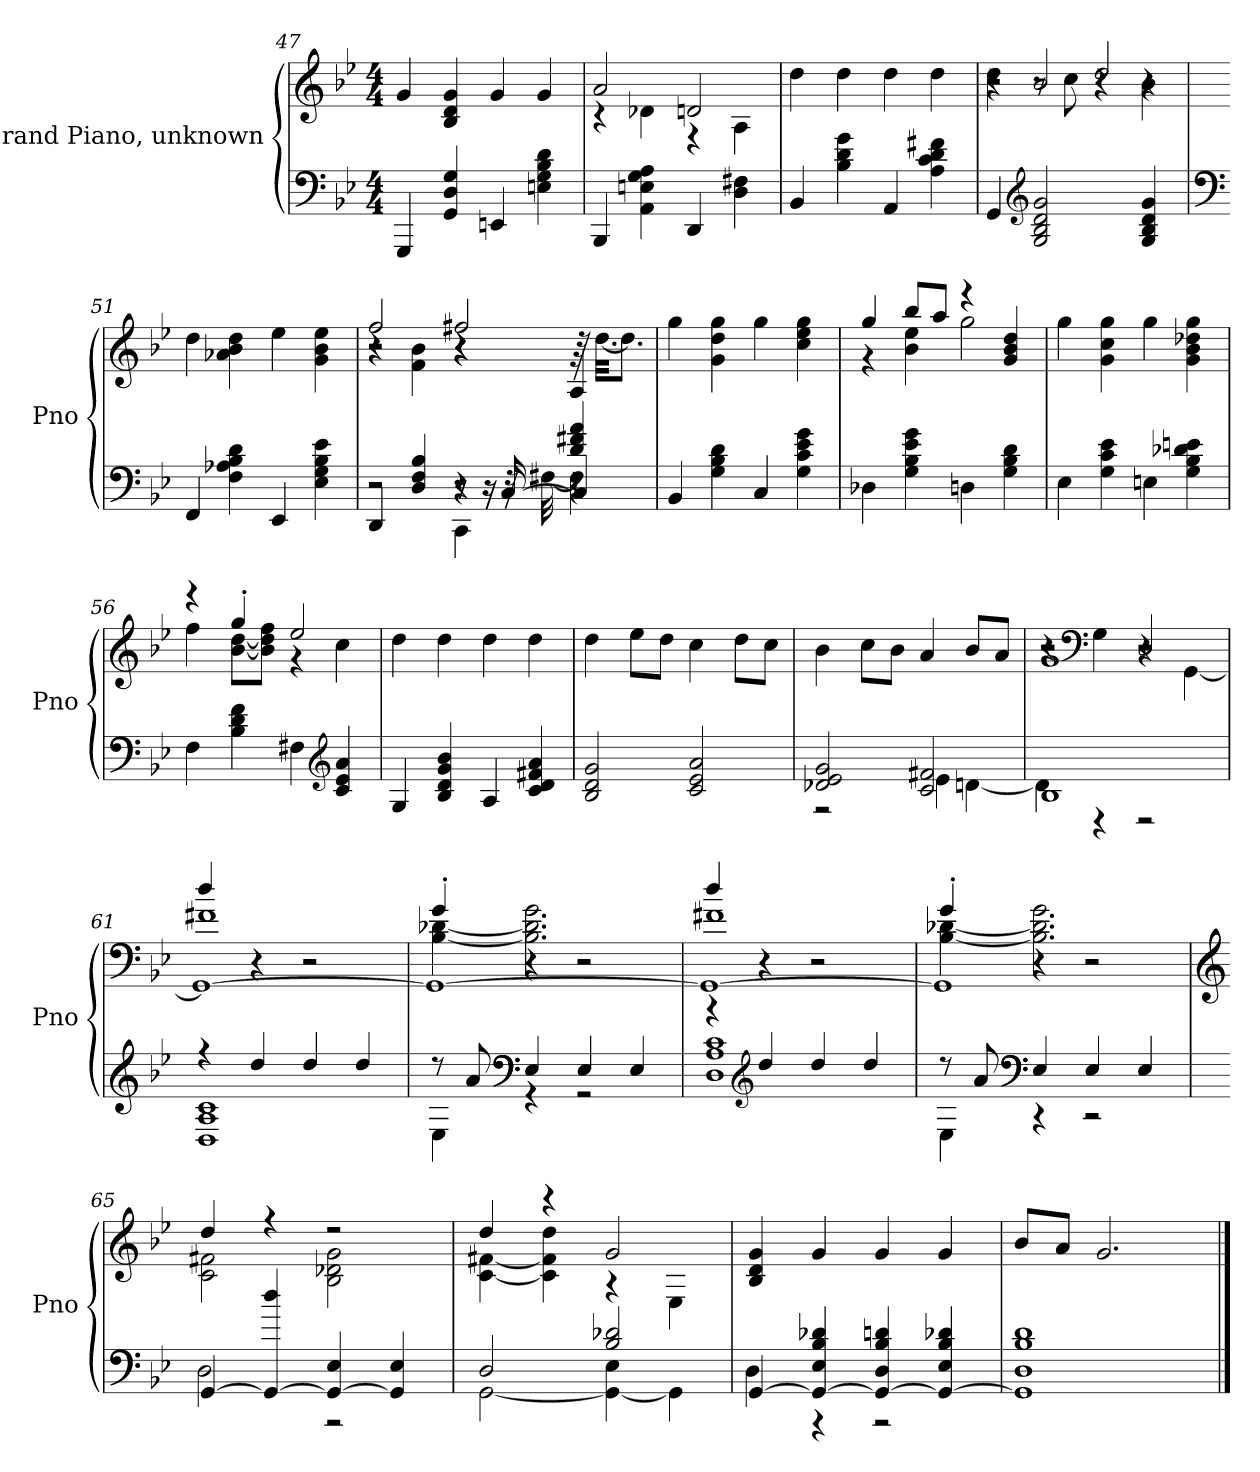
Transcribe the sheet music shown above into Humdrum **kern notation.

**kern	**kern
*part1	*part1
*staff2	*staff1
*I"Grand Piano, unknown	*
*I'Pno	*
*clefF4	*clefG2
*k[b-e-]	*k[b-e-]
*M4/4	*M4/4
=47	=47
4GGG/	4g/
4GG/ 4D/ 4G/	4B-/ 4d/ 4g/
4EEn/	4g/
4En\ 4G\ 4B-\ 4d\	4g/
=48	=48
*	*^
4BBB-/	2a/	4r
4AA\ 4En\ 4G\ 4A\	.	4d-X\
4DD/	2dn/	4r
4D\ 4F#X\	.	4A\
*	*v	*v
=49	=49
4BB-/	4dd\
4B-\ 4d\ 4g\	4dd\
4AA/	4dd\
4A\ 4c\ 4d\ 4f#X\	4dd\
!!LO:LB:g=z
=50	=50
*	*^
*	*	*^
4GG/	2r	4dd\	4r
*clefG2	*	*	*
2G/ 2B-/ 2d/ 2g/	.	8r	2b-/
.	.	8cc\	.
.	2dd/	4r	.
4G/ 4B-/ 4d/ 4g/	.	4b-\	4r
*	*v	*v	*v
=51	=51
*clefF4	*
4FF/	4dd\
4F\ 4A-X\ 4B-\ 4d\	4a-X\ 4b-\ 4dd\
4EE-/	4ee-\
4E-\ 4G\ 4B-\ 4e-\	4g\ 4b-\ 4ee-\
=52	=52
*^	*^
*	*^	*	*^
*	*	*^	*	*	*
4DD/	2r	2r	2r	2ff/	4r	2r
4D/ 4F/ 4B-/	.	.	.	.	4f\ 4b-\	.
4r	8r	8r	4CC\	2ff#X/	4r	4r
.	16r	16r	.	.	.	.
.	32r	[16C/	.	.	.	.
.	[32F#X\	.	.	.	.	.
4d/ 4f#X/ 4a/	4F#\]	4C/]	4r	.	64r	4A/
.	.	.	.	.	[32.dd\KKL	.
.	.	.	.	.	8.dd\J]	.
*v	*v	*v	*v	*	*	*
*	*v	*v	*v
=53	=53
4BB-/	4gg\
4G\ 4B-\ 4d\	4g\ 4dd\ 4gg\
4C/	4gg\
4G\ 4c\ 4e-\ 4g\	4cc\ 4ee-\ 4gg\
=54	=54
*	*^
4D-X\	4gg/	4r
4G\ 4B-\ 4e-\ 4g\	8bb-/L	4b-\ 4ee-\
.	8aa/J	.
4Dn\	4r	2gg\
4G\ 4B-\ 4d\	4g/ 4b-/ 4dd/	.
*	*v	*v
!!LO:LB:g=z
=55	=55
4E-\	4gg\
4G\ 4c\ 4e-\	4g\ 4cc\ 4gg\
4En\	4gg\
4G\ 4B-\ 4d-X\ 4en\	4g\ 4b-\ 4dd-X\ 4gg\
=56	=56
*	*^
4F\	4r	4ff\
4B-\ 4d\ 4f\	4gg'/	[8b-\ [8dd\L
.	.	8b-\] 8dd\] 8ff\J
4F#X\	2ee-/	4r
*clefG2	*	*
4c/ 4e-/ 4a/	.	4cc\
*	*v	*v
=57	=57
4G/	4dd\
4B-/ 4d/ 4g/ 4b-/	4dd\
4A/	4dd\
4c/ 4d/ 4f#X/ 4a/	4dd\
=58	=58
2B-/ 2d/ 2g/	4dd\
.	8ee-\L
.	8dd\J
2c/ 2e-/ 2a/	4cc\
.	8dd\L
.	8cc\J
=59	=59
*^	*
2d-X/ 2e-/ 2g/	2r	4b-\
.	.	8cc\L
.	.	8b-\J
2c/ 2f#X/	4e-\	4a/
.	[4dn\	8b-/L
.	.	8a/J
=60	=60	=60
*	*	*^
*	*	*	*^
*	*	*	*	*^
1B-	4d\]	1g	4r	2r	2r
*	*	*clefF4	*	*	*
.	4r	.	4G\	.	.
.	2r	.	2r	2D/	4r
.	.	.	.	.	[4GG\
*	*	*	*	*v	*v
!!LO:LB:g=z
=61	=61	=61	=61	=61
4r	1D 1A 1c	4dd/	1f#X	1GG_
4dd/	.	4r	.	.
4dd/	.	2r	.	.
4dd/	.	.	.	.
=62	=62	=62	=62	=62
8r	4E-\	4g'/	[4B-\ [4d-X\	1GG_
8a/	.	.	.	.
*clefF4	*	*	*	*
4E-/	4r	4r	2.B-\] 2.d-\] 2.g\	.
4E-/	2r	2r	.	.
4E-/	.	.	.	.
=63	=63	=63	=63	=63
4r	1D 1A 1c	4dd/	1f#X	1GG_
*clefG2	*	*	*	*
4dd/	.	4r	.	.
4dd/	.	2r	.	.
4dd/	.	.	.	.
=64	=64	=64	=64	=64
8r	4E-\	4g'/	[4B-\ [4d-X\	1GG]
8a/	.	.	.	.
*clefF4	*	*	*	*
4E-/	4r	4r	2.B-\] 2.d-\] 2.g\	.
4E-/	2r	2r	.	.
4E-/	.	.	.	.
*	*	*v	*v	*v
=65	=65	=65
*	*	*clefG2
*	*	*^
[4GG/	2D\	4dd/	2c\ 2f#X\
4GG/_ 4dd/	.	4r	.
4GG/_ 4E-/	2r	2r	2B-\ 2d-X\ 2g\
4GG/] 4E-/	.	.	.
!!LO:PB:g=z	!!
=66	=66	=66	=66
2D/	[2GG\	4dd/	[4c\ [4f#X\
.	.	4r	4c\] 4f#\] 4dd\
2B-/ 2d-X/	4GG\_ 4E-\	2g/	4r
.	4GG\]	.	4E-\
*	*	*v	*v
=67	=67	=67
[4GG/	4D\	4B-/ 4d/ 4g/
4GG/_ 4E-/ 4B-/ 4d-X/	4r	4g/
4GG/_ 4D/ 4B-/ 4dn/	2r	4g/
4GG/_ 4E-/ 4B-/ 4d-X/	.	4g/
*v	*v	*
=68	=68
1GG] 1D 1B- 1d	8b-/L
.	8a/J
.	2.g/
==	==
*-	*-
